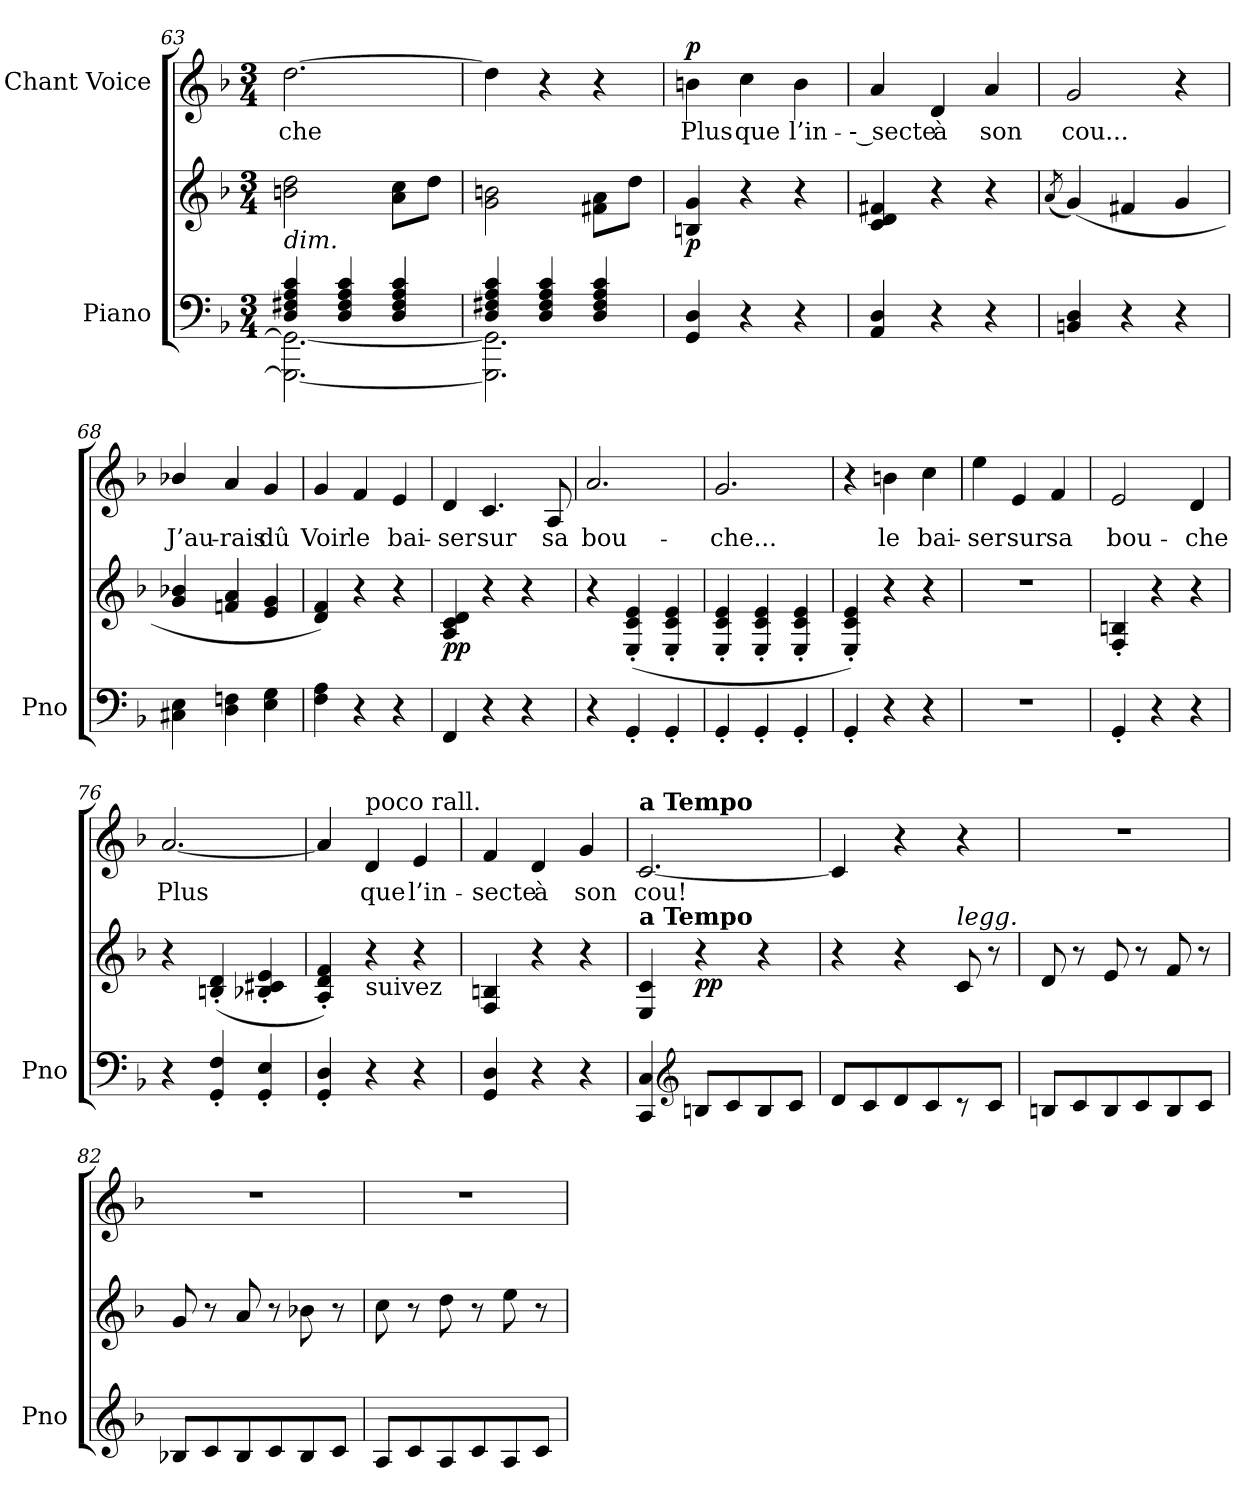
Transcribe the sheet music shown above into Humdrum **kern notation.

**kern	**kern	**dynam	**kern	**text	**dynam
*part2	*part2	*part2	*part1	*part1	*part1
*staff3	*staff2	*staff2/3	*staff1	*staff1	*staff1
*I"Piano	*	*	*I"Chant Voice	*	*
*I'Pno	*	*	*	*	*
*clefF4	*clefG2	*	*clefG2	*	*
*k[b-]	*k[b-]	*	*k[b-]	*	*
*M3/4	*M3/4	*	*M3/4	*	*
=63	=63	=63	=63	=63	=63
*^	*	*	*	*	*
!	!	!LO:TX:b:i:t=dim.	!	!	!	!
!	!	!	!	!	!LO:LY:b	!
4D/ 4F#X/ 4A/ 4c/	2.GGG\_ 2.GG\_	2bn\ 2dd\	.	[2.dd\	-che	.
4D/ 4F#/ 4A/ 4c/	.	.	.	.	.	.
4D/ 4F#/ 4A/ 4c/	.	8a\ 8cc\L	.	.	.	.
.	.	8dd\J	.	.	.	.
=64	=64	=64	=64	=64	=64	=64
4D/ 4F#X/ 4A/ 4c/	2.GGG\] 2.GG\]	2g\ 2bn\	.	4dd\]	.	.
4D/ 4F#/ 4A/ 4c/	.	.	.	4r	.	.
4D/ 4F#/ 4A/ 4c/	.	8f#X\ 8a\L	.	4r	.	.
.	.	8dd\J	.	.	.	.
*v	*v	*	*	*	*	*
=65	=65	=65	=65	=65	=65
!	!	!LO:DY:b	!	!LO:LY:b	!LO:DY:a
4GG/ 4D/	4Bn/ 4g/	p	4bn\	Plus	p
!	!	!	!	!LO:LY:b	!
4r	4r	.	4cc\	que	.
!	!	!	!	!LO:LY:b	!
4r	4r	.	4b\	l’in-	.
!!LO:PB:g=z
=66	=66	=66	=66	=66	=66
!	!	!	!	!LO:LY:b	!
4AA/ 4D/	4c/ 4d/ 4f#X/	.	4a/	-- secte	.
!	!	!	!	!LO:LY:b	!
4r	4r	.	4d/	à	.
!	!	!	!	!LO:LY:b	!
4r	4r	.	4a/	son	.
=67	=67	=67	=67	=67	=67
.	(<8qa/	.	.	.	.
!	!	!	!	!LO:LY:b	!
4BBn/ 4D/	(<4g/)	.	2g/	cou...	.
4r	4f#X/	.	.	.	.
4r	4g/	.	4r	.	.
=68	=68	=68	=68	=68	=68
!	!	!	!	!LO:LY:b	!
4C#X\ 4E\	4g/ 4b-X/	.	4b-X/	J’au-	.
!	!	!	!	!LO:LY:b	!
4D\ 4Fn\	4fn/ 4a/	.	4a/	-rais	.
!	!	!	!	!LO:LY:b	!
4E\ 4G\	4e/ 4g/	.	4g/	dû	.
=69	=69	=69	=69	=69	=69
!	!	!	!	!LO:LY:b	!
4F\ 4A\	4d/ 4f/)	.	4g/	Voir	.
!	!	!	!	!LO:LY:b	!
4r	4r	.	4f/	le	.
!	!	!	!	!LO:LY:b	!
4r	4r	.	4e/	bai-	.
=70	=70	=70	=70	=70	=70
!	!	!LO:DY:b	!	!LO:LY:b	!
4FF/	4A/ 4c/ 4d/	pp	4d/	-ser	.
!	!	!	!	!LO:LY:b	!
4r	4r	.	4.c/	sur	.
4r	4r	.	.	.	.
!	!	!	!	!LO:LY:b	!
.	.	.	8A/	sa	.
=71	=71	=71	=71	=71	=71
!	!	!	!	!LO:LY:b	!
4r	4r	.	2.a/	bou-	.
4GG'/	(<4E/' 4c/' 4e/'	.	.	.	.
4GG'/	4E/' 4c/' 4e/'	.	.	.	.
=72	=72	=72	=72	=72	=72
!	!	!	!	!LO:LY:b	!
4GG'/	4E/' 4c/' 4e/'	.	2.g/	-che...	.
4GG'/	4E/' 4c/' 4e/'	.	.	.	.
4GG'/	4E/' 4c/' 4e/'	.	.	.	.
!!LO:LB:g=z
=73	=73	=73	=73	=73	=73
4GG'/	4E/' 4c/' 4e/')	.	4r	.	.
!	!	!	!	!LO:LY:b	!
4r	4r	.	4bn\	le	.
!	!	!	!	!LO:LY:b	!
4r	4r	.	4cc\	bai-	.
=74	=74	=74	=74	=74	=74
!	!	!	!	!LO:LY:b	!
2.r	2.r	.	4ee\	-ser	.
!	!	!	!	!LO:LY:b	!
.	.	.	4e/	sur	.
!	!	!	!	!LO:LY:b	!
.	.	.	4f/	sa	.
=75	=75	=75	=75	=75	=75
!	!	!	!	!LO:LY:b	!
4GG'/	4F/' 4Bn/'	.	2e/	bou-	.
4r	4r	.	.	.	.
!	!	!	!	!LO:LY:b	!
4r	4r	.	4d/	-che	.
=76	=76	=76	=76	=76	=76
!	!	!	!	!LO:LY:b	!
4r	4r	.	[2.a/	Plus	.
4GG/' 4F/'	(<4Bn/' 4d/'	.	.	.	.
4GG/' 4E/'	4B-X/' 4c#X/' 4e/'	.	.	.	.
=77	=77	=77	=77	=77	=77
4GG/' 4D/'	4A/' 4d/' 4f/')	.	4a/]	.	.
!	!	!	!LO:TX:a:t=poco rall.	!	!
!	!LO:TX:b:t=suivez	!	!	!	!
!	!	!	!	!LO:LY:b	!
4r	4r	.	4d/	que	.
!	!	!	!	!LO:LY:b	!
4r	4r	.	4e/	l’in-	.
=78	=78	=78	=78	=78	=78
!	!	!	!	!LO:LY:b	!
4GG/ 4D/	4F/ 4Bn/	.	4f/	-secte	.
!	!	!	!	!LO:LY:b	!
4r	4r	.	4d/	à	.
!	!	!	!	!LO:LY:b	!
4r	4r	.	4g/	son	.
=79	=79	=79	=79	=79	=79
*	*	*	*MM228	*	*
!	!	!	!LO:TX:a:B:t=a Tempo	!	!
!	!LO:TX:a:B:t=a Tempo	!	!	!	!
!	!	!	!	!LO:LY:b	!
4CC/ 4C/	4E/ 4c/	.	[2.c/	cou!	.
*clefG2	*	*	*	*	*
!	!	!LO:DY:b	!	!	!
8Bn/L	4r	pp	.	.	.
8c/	.	.	.	.	.
8B/	4r	.	.	.	.
8c/J	.	.	.	.	.
!!LO:LB:g=z
=80	=80	=80	=80	=80	=80
8d/L	4r	.	4c/]	.	.
8c/	.	.	.	.	.
8d/	4r	.	4r	.	.
8c/	.	.	.	.	.
!	!LO:TX:a:i:t=legg.	!	!	!	!
8r	8c/	.	4r	.	.
8c/J	8r	.	.	.	.
=81	=81	=81	=81	=81	=81
8Bn/L	8d/	.	2.r	.	.
8c/	8r	.	.	.	.
8B/	8e/	.	.	.	.
8c/	8r	.	.	.	.
8B/	8f/	.	.	.	.
8c/J	8r	.	.	.	.
=82	=82	=82	=82	=82	=82
8B-X/L	8g/	.	2.r	.	.
8c/	8r	.	.	.	.
8B-/	8a/	.	.	.	.
8c/	8r	.	.	.	.
8B-/	8b-X\	.	.	.	.
8c/J	8r	.	.	.	.
=83	=83	=83	=83	=83	=83
8A/L	8cc\	.	2.r	.	.
8c/	8r	.	.	.	.
8A/	8dd\	.	.	.	.
8c/	8r	.	.	.	.
8A/	8ee\	.	.	.	.
8c/J	8r	.	.	.	.
=	=	=	=	=	=
*-	*-	*-	*-	*-	*-
